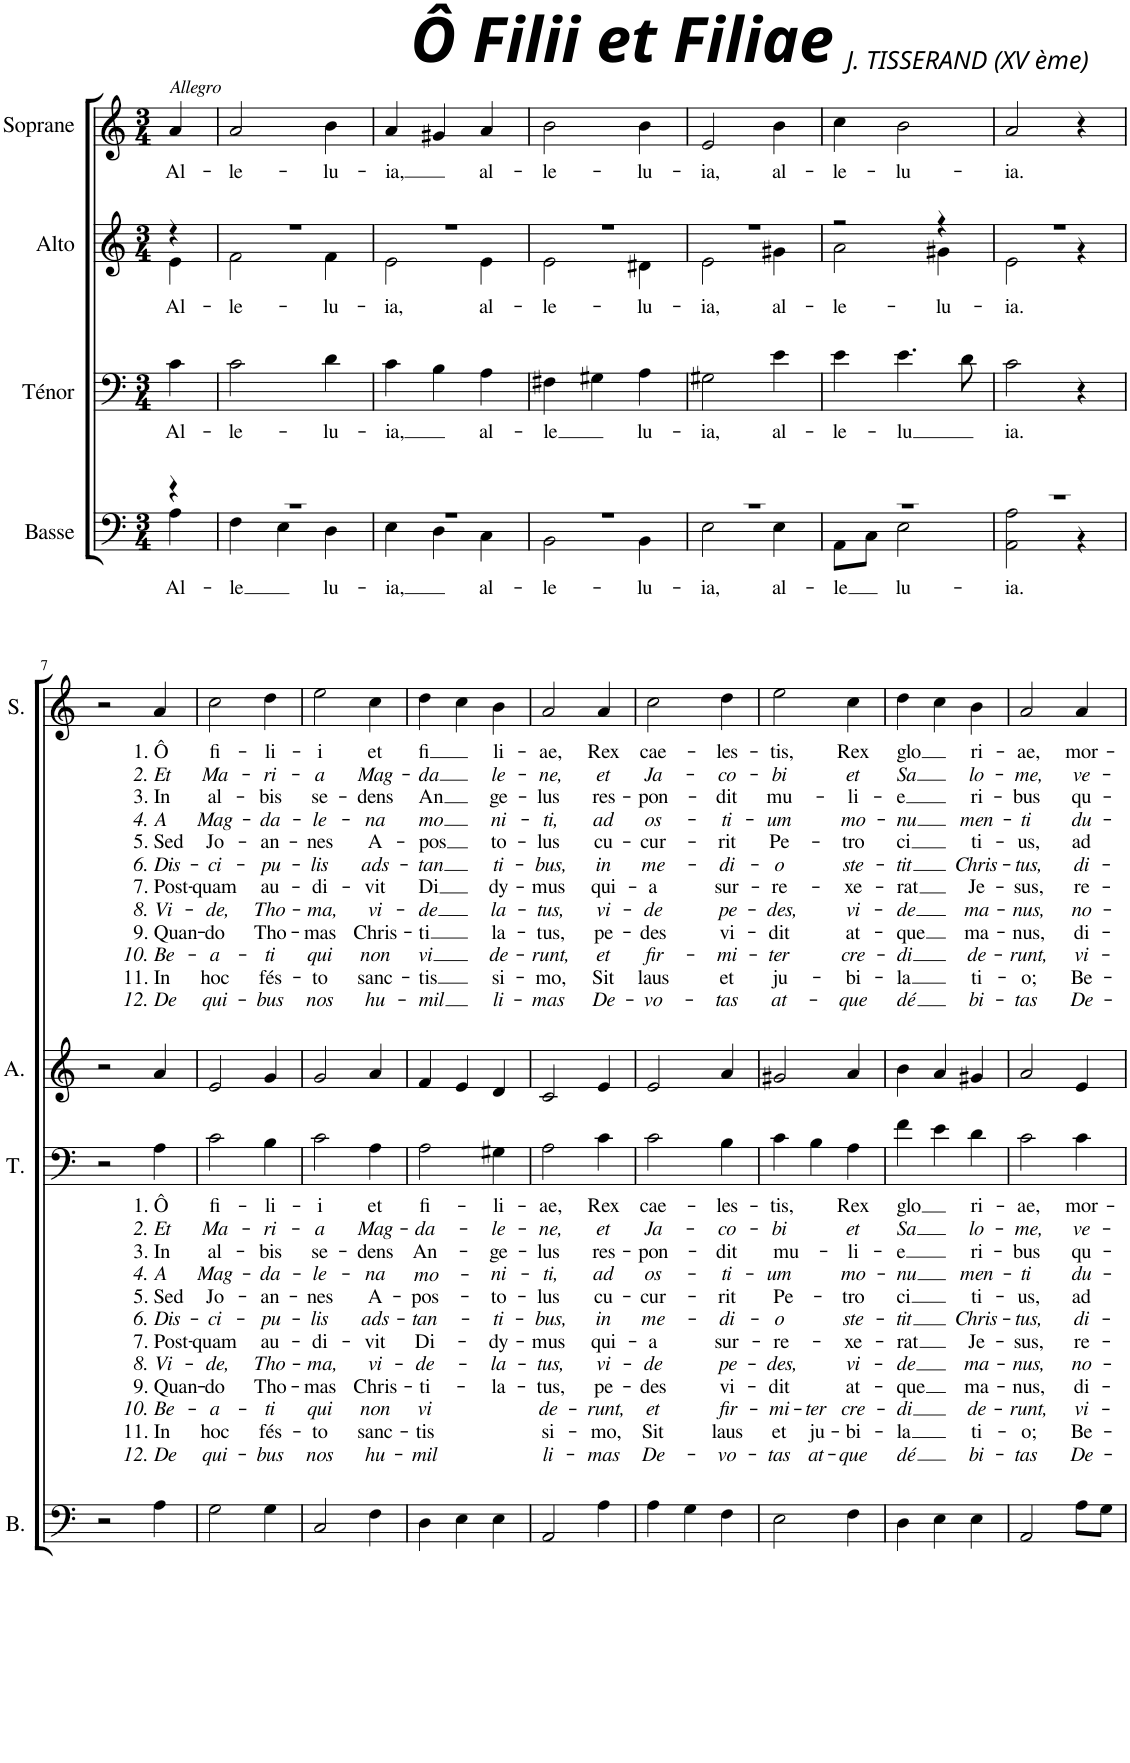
**kern	**text	**kern	**text	**text	**text	**text	**text	**text	**text	**text	**text	**text	**text	**text	**kern	**text	**kern	**text	**text	**text	**text	**text	**text	**text	**text	**text	**text	**text	**text
*part4	*part4	*part3	*part3	*part3	*part3	*part3	*part3	*part3	*part3	*part3	*part3	*part3	*part3	*part3	*part2	*part2	*part1	*part1	*part1	*part1	*part1	*part1	*part1	*part1	*part1	*part1	*part1	*part1	*part1
*staff4	*staff4	*staff3	*staff3	*staff3	*staff3	*staff3	*staff3	*staff3	*staff3	*staff3	*staff3	*staff3	*staff3	*staff3	*staff2	*staff2	*staff1	*staff1	*staff1	*staff1	*staff1	*staff1	*staff1	*staff1	*staff1	*staff1	*staff1	*staff1	*staff1
*I"Basse	*	*I"Ténor	*	*	*	*	*	*	*	*	*	*	*	*	*I"Alto	*	*I"Soprane	*	*	*	*	*	*	*	*	*	*	*	*
*I'B.	*	*I'T.	*	*	*	*	*	*	*	*	*	*	*	*	*I'A.	*	*I'S.	*	*	*	*	*	*	*	*	*	*	*	*
*clefF4	*	*clefF4	*	*	*	*	*	*	*	*	*	*	*	*	*clefG2	*	*clefG2	*	*	*	*	*	*	*	*	*	*	*	*
*k[]	*	*k[]	*	*	*	*	*	*	*	*	*	*	*	*	*k[]	*	*k[]	*	*	*	*	*	*	*	*	*	*	*	*
*M3/4	*	*M3/4	*	*	*	*	*	*	*	*	*	*	*	*	*M3/4	*	*M3/4	*	*	*	*	*	*	*	*	*	*	*	*
=	=	=	=	=	=	=	=	=	=	=	=	=	=	=	=	=	=	=	=	=	=	=	=	=	=	=	=	=	=
*^	*	*	*	*	*	*	*	*	*	*	*	*	*	*	*	*	*	*	*	*	*	*	*	*	*	*	*	*	*
!	!	!	!	!	!	!	!	!	!	!	!	!	!	!	!	!	!	!LO:TX:a:i:t=Allegro	!	!	!	!	!	!	!	!	!	!	!	!
!	!	!LO:LY:b	!	!LO:LY:b	!	!	!	!	!	!	!	!	!	!	!	!	!LO:LY:b	!	!LO:LY:b	!	!	!	!	!	!	!	!	!	!	!
*	*	*	*	*	*	*	*	*	*	*	*	*	*	*	*	*^	*	*	*	*	*	*	*	*	*	*	*	*	*	*
4r	4A\	Al-	4c\	Al-	.	.	.	.	.	.	.	.	.	.	.	4r	4e\	Al-	4a/	Al-	.	.	.	.	.	.	.	.	.	.	.
=1	=1	=1	=1	=1	=1	=1	=1	=1	=1	=1	=1	=1	=1	=1	=1	=1	=1	=1	=1	=1	=1	=1	=1	=1	=1	=1	=1	=1	=1	=1	=1
!	!	!LO:LY:b	!	!LO:LY:b	!	!	!	!	!	!	!	!	!	!	!	!	!	!LO:LY:b	!	!LO:LY:b	!	!	!	!	!	!	!	!	!	!	!
2.r	4F\	-le	2c\	-le-	.	.	.	.	.	.	.	.	.	.	.	2.r	2f\	-le-	2a/	-le-	.	.	.	.	.	.	.	.	.	.	.
.	4E\	.	.	.	.	.	.	.	.	.	.	.	.	.	.	.	.	.	.	.	.	.	.	.	.	.	.	.	.	.	.
!	!	!LO:LY:b	!	!LO:LY:b	!	!	!	!	!	!	!	!	!	!	!	!	!	!LO:LY:b	!	!LO:LY:b	!	!	!	!	!	!	!	!	!	!	!
.	4D\	lu-	4d\	-lu-	.	.	.	.	.	.	.	.	.	.	.	.	4f\	-lu-	4b\	-lu-	.	.	.	.	.	.	.	.	.	.	.
=2	=2	=2	=2	=2	=2	=2	=2	=2	=2	=2	=2	=2	=2	=2	=2	=2	=2	=2	=2	=2	=2	=2	=2	=2	=2	=2	=2	=2	=2	=2	=2
!	!	!LO:LY:b	!	!LO:LY:b	!	!	!	!	!	!	!	!	!	!	!	!	!	!LO:LY:b	!	!LO:LY:b	!	!	!	!	!	!	!	!	!	!	!
2.r	4E\	-ia,	4c\	-ia,	.	.	.	.	.	.	.	.	.	.	.	2.r	2e\	-ia,	4a/	-ia,	.	.	.	.	.	.	.	.	.	.	.
.	4D\	.	4B\	.	.	.	.	.	.	.	.	.	.	.	.	.	.	.	4g#X/	.	.	.	.	.	.	.	.	.	.	.	.
!	!	!LO:LY:b	!	!LO:LY:b	!	!	!	!	!	!	!	!	!	!	!	!	!	!LO:LY:b	!	!LO:LY:b	!	!	!	!	!	!	!	!	!	!	!
.	4C\	al-	4A\	al-	.	.	.	.	.	.	.	.	.	.	.	.	4e\	al-	4a/	al-	.	.	.	.	.	.	.	.	.	.	.
=3	=3	=3	=3	=3	=3	=3	=3	=3	=3	=3	=3	=3	=3	=3	=3	=3	=3	=3	=3	=3	=3	=3	=3	=3	=3	=3	=3	=3	=3	=3	=3
!	!	!LO:LY:b	!	!LO:LY:b	!	!	!	!	!	!	!	!	!	!	!	!	!	!LO:LY:b	!	!LO:LY:b	!	!	!	!	!	!	!	!	!	!	!
2.r	2BB\	-le-	4F#X\	-le	.	.	.	.	.	.	.	.	.	.	.	2.r	2e\	-le-	2b\	-le-	.	.	.	.	.	.	.	.	.	.	.
.	.	.	4G#X\	.	.	.	.	.	.	.	.	.	.	.	.	.	.	.	.	.	.	.	.	.	.	.	.	.	.	.	.
!	!	!LO:LY:b	!	!LO:LY:b	!	!	!	!	!	!	!	!	!	!	!	!	!	!LO:LY:b	!	!LO:LY:b	!	!	!	!	!	!	!	!	!	!	!
.	4BB\	-lu-	4A\	lu-	.	.	.	.	.	.	.	.	.	.	.	.	4d#X\	-lu-	4b\	-lu-	.	.	.	.	.	.	.	.	.	.	.
=4	=4	=4	=4	=4	=4	=4	=4	=4	=4	=4	=4	=4	=4	=4	=4	=4	=4	=4	=4	=4	=4	=4	=4	=4	=4	=4	=4	=4	=4	=4	=4
!	!	!LO:LY:b	!	!LO:LY:b	!	!	!	!	!	!	!	!	!	!	!	!	!	!LO:LY:b	!	!LO:LY:b	!	!	!	!	!	!	!	!	!	!	!
2.r	2E\	-ia,	2G#X\	-ia,	.	.	.	.	.	.	.	.	.	.	.	2.r	2e\	-ia,	2e/	-ia,	.	.	.	.	.	.	.	.	.	.	.
!	!	!LO:LY:b	!	!LO:LY:b	!	!	!	!	!	!	!	!	!	!	!	!	!	!LO:LY:b	!	!LO:LY:b	!	!	!	!	!	!	!	!	!	!	!
.	4E\	al-	4e\	al-	.	.	.	.	.	.	.	.	.	.	.	.	4g#X\	al-	4b\	al-	.	.	.	.	.	.	.	.	.	.	.
=5	=5	=5	=5	=5	=5	=5	=5	=5	=5	=5	=5	=5	=5	=5	=5	=5	=5	=5	=5	=5	=5	=5	=5	=5	=5	=5	=5	=5	=5	=5	=5
!	!	!LO:LY:b	!	!LO:LY:b	!	!	!	!	!	!	!	!	!	!	!	!	!	!LO:LY:b	!	!LO:LY:b	!	!	!	!	!	!	!	!	!	!	!
2.r	8AA\L	-le	4e\	-le-	.	.	.	.	.	.	.	.	.	.	.	2r	2a\	-le-	4cc\	-le-	.	.	.	.	.	.	.	.	.	.	.
.	8C\J	.	.	.	.	.	.	.	.	.	.	.	.	.	.	.	.	.	.	.	.	.	.	.	.	.	.	.	.	.	.
!	!	!LO:LY:b	!	!LO:LY:b	!	!	!	!	!	!	!	!	!	!	!	!	!	!	!	!LO:LY:b	!	!	!	!	!	!	!	!	!	!	!
.	2E\	lu-	4.e\	-lu	.	.	.	.	.	.	.	.	.	.	.	.	.	.	2b\	-lu-	.	.	.	.	.	.	.	.	.	.	.
!	!	!	!	!	!	!	!	!	!	!	!	!	!	!	!	!	!	!LO:LY:b	!	!	!	!	!	!	!	!	!	!	!	!	!
.	.	.	.	.	.	.	.	.	.	.	.	.	.	.	.	4r	4g#X\	-lu-	.	.	.	.	.	.	.	.	.	.	.	.	.
.	.	.	8d\	.	.	.	.	.	.	.	.	.	.	.	.	.	.	.	.	.	.	.	.	.	.	.	.	.	.	.	.
=6	=6	=6	=6	=6	=6	=6	=6	=6	=6	=6	=6	=6	=6	=6	=6	=6	=6	=6	=6	=6	=6	=6	=6	=6	=6	=6	=6	=6	=6	=6	=6
!	!	!LO:LY:b	!	!LO:LY:b	!	!	!	!	!	!	!	!	!	!	!	!	!	!LO:LY:b	!	!LO:LY:b	!	!	!	!	!	!	!	!	!	!	!
2.r	2AA\ 2A\	-ia.	2c\	ia.	.	.	.	.	.	.	.	.	.	.	.	2.r	2e\	-ia.	2a/	-ia.	.	.	.	.	.	.	.	.	.	.	.
.	4r	.	4r	.	.	.	.	.	.	.	.	.	.	.	.	.	4r	.	4r	.	.	.	.	.	.	.	.	.	.	.	.
*v	*v	*	*	*	*	*	*	*	*	*	*	*	*	*	*	*v	*v	*	*	*	*	*	*	*	*	*	*	*	*	*	*
!!LO:LB:g=z
=7	=7	=7	=7	=7	=7	=7	=7	=7	=7	=7	=7	=7	=7	=7	=7	=7	=7	=7	=7	=7	=7	=7	=7	=7	=7	=7	=7	=7	=7
2r	.	2r	.	.	.	.	.	.	.	.	.	.	.	.	2r	.	2r	.	.	.	.	.	.	.	.	.	.	.	.
!	!	!	!LO:LY:b	!LO:LY:b	!LO:LY:b	!LO:LY:b	!LO:LY:b	!LO:LY:b	!LO:LY:b	!LO:LY:b	!LO:LY:b	!LO:LY:b	!LO:LY:b	!LO:LY:b	!	!	!	!LO:LY:b	!LO:LY:b	!LO:LY:b	!LO:LY:b	!LO:LY:b	!LO:LY:b	!LO:LY:b	!LO:LY:b	!LO:LY:b	!LO:LY:b	!LO:LY:b	!LO:LY:b
4A\	.	4A\	1. Ô	2. Et	3. In	4. A	5. Sed	6. Dis-	7. Post-	8. Vi-	9. Quan-	10. Be-	11. In	12. De	4a/	.	4a/	1. Ô	2. Et	3. In	4. A	5. Sed	6. Dis-	7. Post-	8. Vi-	9. Quan-	10. Be-	11. In	12. De
=8	=8	=8	=8	=8	=8	=8	=8	=8	=8	=8	=8	=8	=8	=8	=8	=8	=8	=8	=8	=8	=8	=8	=8	=8	=8	=8	=8	=8	=8
!	!	!	!LO:LY:b	!LO:LY:b	!LO:LY:b	!LO:LY:b	!LO:LY:b	!LO:LY:b	!LO:LY:b	!LO:LY:b	!LO:LY:b	!LO:LY:b	!LO:LY:b	!LO:LY:b	!	!	!	!LO:LY:b	!LO:LY:b	!LO:LY:b	!LO:LY:b	!LO:LY:b	!LO:LY:b	!LO:LY:b	!LO:LY:b	!LO:LY:b	!LO:LY:b	!LO:LY:b	!LO:LY:b
2G\	.	2c\	fi-	Ma-	al-	Mag-	Jo-	-ci-	-quam	-de,	-do	-a-	hoc	qui-	2e/	.	2cc\	fi-	Ma-	al-	Mag-	Jo-	-ci-	-quam	-de,	-do	-a-	hoc	qui-
!	!	!	!LO:LY:b	!LO:LY:b	!LO:LY:b	!LO:LY:b	!LO:LY:b	!LO:LY:b	!LO:LY:b	!LO:LY:b	!LO:LY:b	!LO:LY:b	!LO:LY:b	!LO:LY:b	!	!	!	!LO:LY:b	!LO:LY:b	!LO:LY:b	!LO:LY:b	!LO:LY:b	!LO:LY:b	!LO:LY:b	!LO:LY:b	!LO:LY:b	!LO:LY:b	!LO:LY:b	!LO:LY:b
4G\	.	4B\	-li-	-ri-	-bis	-da-	-an-	-pu-	au-	Tho-	Tho-	-ti	fés-	-bus	4g/	.	4dd\	-li-	-ri-	-bis	-da-	-an-	-pu-	au-	Tho-	Tho-	-ti	fés-	-bus
=9	=9	=9	=9	=9	=9	=9	=9	=9	=9	=9	=9	=9	=9	=9	=9	=9	=9	=9	=9	=9	=9	=9	=9	=9	=9	=9	=9	=9	=9
!	!	!	!LO:LY:b	!LO:LY:b	!LO:LY:b	!LO:LY:b	!LO:LY:b	!LO:LY:b	!LO:LY:b	!LO:LY:b	!LO:LY:b	!LO:LY:b	!LO:LY:b	!LO:LY:b	!	!	!	!LO:LY:b	!LO:LY:b	!LO:LY:b	!LO:LY:b	!LO:LY:b	!LO:LY:b	!LO:LY:b	!LO:LY:b	!LO:LY:b	!LO:LY:b	!LO:LY:b	!LO:LY:b
2C/	.	2c\	-i	-a	se-	-le-	-nes	-lis	-di-	-ma,	-mas	qui	-to	nos	2g/	.	2ee\	-i	-a	se-	-le-	-nes	-lis	-di-	-ma,	-mas	qui	-to	nos
!	!	!	!LO:LY:b	!LO:LY:b	!LO:LY:b	!LO:LY:b	!LO:LY:b	!LO:LY:b	!LO:LY:b	!LO:LY:b	!LO:LY:b	!LO:LY:b	!LO:LY:b	!LO:LY:b	!	!	!	!LO:LY:b	!LO:LY:b	!LO:LY:b	!LO:LY:b	!LO:LY:b	!LO:LY:b	!LO:LY:b	!LO:LY:b	!LO:LY:b	!LO:LY:b	!LO:LY:b	!LO:LY:b
4F\	.	4A\	et	Mag-	-dens	-na	A-	ads-	-vit	vi-	Chris-	non	sanc-	hu-	4a/	.	4cc\	et	Mag-	-dens	-na	A-	ads-	-vit	vi-	Chris-	non	sanc-	hu-
=10	=10	=10	=10	=10	=10	=10	=10	=10	=10	=10	=10	=10	=10	=10	=10	=10	=10	=10	=10	=10	=10	=10	=10	=10	=10	=10	=10	=10	=10
!	!	!	!LO:LY:b	!LO:LY:b	!LO:LY:b	!LO:LY:b	!LO:LY:b	!LO:LY:b	!LO:LY:b	!LO:LY:b	!LO:LY:b	!LO:LY:b	!LO:LY:b	!LO:LY:b	!	!	!	!LO:LY:b	!LO:LY:b	!LO:LY:b	!LO:LY:b	!LO:LY:b	!LO:LY:b	!LO:LY:b	!LO:LY:b	!LO:LY:b	!LO:LY:b	!LO:LY:b	!LO:LY:b
4D\	.	2A\	fi-	-da-	An-	mo-	-pos-	-tan-	-Di-	-de-	-ti-	vi	-tis	-mil	4f/	.	4dd\	fi	-da	An	mo	-pos	-tan	-Di	-de	-ti	vi	-tis	-mil
4E\	.	.	.	.	.	.	.	.	.	.	.	.	.	.	4e/	.	4cc\	.	.	.	.	.	.	.	.	.	.	.	.
!	!	!	!LO:LY:b	!LO:LY:b	!LO:LY:b	!LO:LY:b	!LO:LY:b	!LO:LY:b	!LO:LY:b	!LO:LY:b	!LO:LY:b	!	!	!	!	!	!	!LO:LY:b	!LO:LY:b	!LO:LY:b	!LO:LY:b	!LO:LY:b	!LO:LY:b	!LO:LY:b	!LO:LY:b	!LO:LY:b	!LO:LY:b	!LO:LY:b	!LO:LY:b
4E\	.	4G#X\	-li-	-le-	-ge-	-ni-	-to-	-ti-	-dy-	-la-	-la-	.	.	.	4d/	.	4b\	li-	le-	ge-	ni-	to-	ti-	dy-	la-	la-	de-	si-	li-
=11	=11	=11	=11	=11	=11	=11	=11	=11	=11	=11	=11	=11	=11	=11	=11	=11	=11	=11	=11	=11	=11	=11	=11	=11	=11	=11	=11	=11	=11
!	!	!	!LO:LY:b	!LO:LY:b	!LO:LY:b	!LO:LY:b	!LO:LY:b	!LO:LY:b	!LO:LY:b	!LO:LY:b	!LO:LY:b	!LO:LY:b	!LO:LY:b	!LO:LY:b	!	!	!	!LO:LY:b	!LO:LY:b	!LO:LY:b	!LO:LY:b	!LO:LY:b	!LO:LY:b	!LO:LY:b	!LO:LY:b	!LO:LY:b	!LO:LY:b	!LO:LY:b	!LO:LY:b
2AA/	.	2A\	-ae,	-ne,	-lus	-ti,	-lus	-bus,	-mus	-tus,	-tus,	de-	si-	li-	2c/	.	2a/	-ae,	-ne,	-lus	-ti,	-lus	-bus,	-mus	-tus,	-tus,	-runt,	-mo,	-mas
!	!	!	!LO:LY:b	!LO:LY:b	!LO:LY:b	!LO:LY:b	!LO:LY:b	!LO:LY:b	!LO:LY:b	!LO:LY:b	!LO:LY:b	!LO:LY:b	!LO:LY:b	!LO:LY:b	!	!	!	!LO:LY:b	!LO:LY:b	!LO:LY:b	!LO:LY:b	!LO:LY:b	!LO:LY:b	!LO:LY:b	!LO:LY:b	!LO:LY:b	!LO:LY:b	!LO:LY:b	!LO:LY:b
4A\	.	4c\	Rex	et	res-	ad	cu-	in	qui-	vi-	pe-	-runt,	-mo,	-mas	4e/	.	4a/	Rex	et	res-	ad	cu-	in	qui-	vi-	pe-	et	Sit	De-
=12	=12	=12	=12	=12	=12	=12	=12	=12	=12	=12	=12	=12	=12	=12	=12	=12	=12	=12	=12	=12	=12	=12	=12	=12	=12	=12	=12	=12	=12
!	!	!	!LO:LY:b	!LO:LY:b	!LO:LY:b	!LO:LY:b	!LO:LY:b	!LO:LY:b	!LO:LY:b	!LO:LY:b	!LO:LY:b	!LO:LY:b	!LO:LY:b	!LO:LY:b	!	!	!	!LO:LY:b	!LO:LY:b	!LO:LY:b	!LO:LY:b	!LO:LY:b	!LO:LY:b	!LO:LY:b	!LO:LY:b	!LO:LY:b	!LO:LY:b	!LO:LY:b	!LO:LY:b
4A\	.	2c\	cae-	Ja-	-pon-	os-	-cur-	me-	-a	-de	-des	et	Sit	De-	2e/	.	2cc\	cae-	Ja-	-pon-	os-	-cur-	me-	-a	-de	-des	fir-	laus	-vo-
4G\	.	.	.	.	.	.	.	.	.	.	.	.	.	.	.	.	.	.	.	.	.	.	.	.	.	.	.	.	.
!	!	!	!LO:LY:b	!LO:LY:b	!LO:LY:b	!LO:LY:b	!LO:LY:b	!LO:LY:b	!LO:LY:b	!LO:LY:b	!LO:LY:b	!LO:LY:b	!LO:LY:b	!LO:LY:b	!	!	!	!LO:LY:b	!LO:LY:b	!LO:LY:b	!LO:LY:b	!LO:LY:b	!LO:LY:b	!LO:LY:b	!LO:LY:b	!LO:LY:b	!LO:LY:b	!LO:LY:b	!LO:LY:b
4F\	.	4B\	-les-	-co-	-dit	-ti-	-rit	-di-	sur-	pe-	vi-	fir-	laus	-vo-	4a/	.	4dd\	-les-	-co-	-dit	-ti-	-rit	-di-	sur-	pe-	vi-	-mi-	et	-tas
=13	=13	=13	=13	=13	=13	=13	=13	=13	=13	=13	=13	=13	=13	=13	=13	=13	=13	=13	=13	=13	=13	=13	=13	=13	=13	=13	=13	=13	=13
!	!	!	!LO:LY:b	!LO:LY:b	!LO:LY:b	!LO:LY:b	!LO:LY:b	!LO:LY:b	!LO:LY:b	!LO:LY:b	!LO:LY:b	!LO:LY:b	!LO:LY:b	!LO:LY:b	!	!	!	!LO:LY:b	!LO:LY:b	!LO:LY:b	!LO:LY:b	!LO:LY:b	!LO:LY:b	!LO:LY:b	!LO:LY:b	!LO:LY:b	!LO:LY:b	!LO:LY:b	!LO:LY:b
2E\	.	4c\	-tis,	-bi	mu-	-um	Pe-	-o	-re-	-des,	-dit	-mi-	et	-tas	2g#X/	.	2ee\	-tis,	-bi	mu-	-um	Pe-	-o	-re-	-des,	-dit	-ter	ju-	at-
!	!	!	!	!	!	!	!	!	!	!	!	!LO:LY:b	!LO:LY:b	!LO:LY:b	!	!	!	!	!	!	!	!	!	!	!	!	!	!	!
.	.	4B\	.	.	.	.	.	.	.	.	.	-ter	ju-	at-	.	.	.	.	.	.	.	.	.	.	.	.	.	.	.
!	!	!	!LO:LY:b	!LO:LY:b	!LO:LY:b	!LO:LY:b	!LO:LY:b	!LO:LY:b	!LO:LY:b	!LO:LY:b	!LO:LY:b	!LO:LY:b	!LO:LY:b	!LO:LY:b	!	!	!	!LO:LY:b	!LO:LY:b	!LO:LY:b	!LO:LY:b	!LO:LY:b	!LO:LY:b	!LO:LY:b	!LO:LY:b	!LO:LY:b	!LO:LY:b	!LO:LY:b	!LO:LY:b
4F\	.	4A\	Rex	et	-li-	mo-	-tro	ste-	-xe-	vi-	at-	cre-	-bi-	-que	4a/	.	4cc\	Rex	et	-li-	mo-	-tro	ste-	-xe-	vi-	at-	cre-	-bi-	-que
=14	=14	=14	=14	=14	=14	=14	=14	=14	=14	=14	=14	=14	=14	=14	=14	=14	=14	=14	=14	=14	=14	=14	=14	=14	=14	=14	=14	=14	=14
!	!	!	!LO:LY:b	!LO:LY:b	!LO:LY:b	!LO:LY:b	!LO:LY:b	!LO:LY:b	!LO:LY:b	!LO:LY:b	!LO:LY:b	!LO:LY:b	!LO:LY:b	!LO:LY:b	!	!	!	!LO:LY:b	!LO:LY:b	!LO:LY:b	!LO:LY:b	!LO:LY:b	!LO:LY:b	!LO:LY:b	!LO:LY:b	!LO:LY:b	!LO:LY:b	!LO:LY:b	!LO:LY:b
4D\	.	4f\	glo	-Sa	-e	-nu	ci	-tit	-rat	-de	-que	-di	-la	dé	4b\	.	4dd\	glo	-Sa	-e	-nu	ci	-tit	-rat	-de	-que	-di	-la	dé
4E\	.	4e\	.	.	.	.	.	.	.	.	.	.	.	.	4a/	.	4cc\	.	.	.	.	.	.	.	.	.	.	.	.
!	!	!	!LO:LY:b	!LO:LY:b	!LO:LY:b	!LO:LY:b	!LO:LY:b	!LO:LY:b	!LO:LY:b	!LO:LY:b	!LO:LY:b	!LO:LY:b	!LO:LY:b	!LO:LY:b	!	!	!	!LO:LY:b	!LO:LY:b	!LO:LY:b	!LO:LY:b	!LO:LY:b	!LO:LY:b	!LO:LY:b	!LO:LY:b	!LO:LY:b	!LO:LY:b	!LO:LY:b	!LO:LY:b
4E\	.	4d\	ri-	lo-	ri-	men-	ti-	Chris-	Je-	ma-	ma-	de-	ti-	bi-	4g#X/	.	4b\	ri-	lo-	ri-	men-	ti-	Chris-	Je-	ma-	ma-	de-	ti-	bi-
=15	=15	=15	=15	=15	=15	=15	=15	=15	=15	=15	=15	=15	=15	=15	=15	=15	=15	=15	=15	=15	=15	=15	=15	=15	=15	=15	=15	=15	=15
!	!	!	!LO:LY:b	!LO:LY:b	!LO:LY:b	!LO:LY:b	!LO:LY:b	!LO:LY:b	!LO:LY:b	!LO:LY:b	!LO:LY:b	!LO:LY:b	!LO:LY:b	!LO:LY:b	!	!	!	!LO:LY:b	!LO:LY:b	!LO:LY:b	!LO:LY:b	!LO:LY:b	!LO:LY:b	!LO:LY:b	!LO:LY:b	!LO:LY:b	!LO:LY:b	!LO:LY:b	!LO:LY:b
2AA/	.	2c\	-ae,	-me,	-bus	-ti	-us,	-tus,	-sus,	-nus,	-nus,	-runt,	-o;	-tas	2a/	.	2a/	-ae,	-me,	-bus	-ti	-us,	-tus,	-sus,	-nus,	-nus,	-runt,	-o;	-tas
!	!	!	!LO:LY:b	!LO:LY:b	!LO:LY:b	!LO:LY:b	!LO:LY:b	!LO:LY:b	!LO:LY:b	!LO:LY:b	!LO:LY:b	!LO:LY:b	!LO:LY:b	!LO:LY:b	!	!	!	!LO:LY:b	!LO:LY:b	!LO:LY:b	!LO:LY:b	!LO:LY:b	!LO:LY:b	!LO:LY:b	!LO:LY:b	!LO:LY:b	!LO:LY:b	!LO:LY:b	!LO:LY:b
8A\L	.	4c\	mor-	ve-	qu-	du-	ad	di-	re-	no-	di-	vi-	Be-	De-	4e/	.	4a/	mor-	ve-	qu-	du-	ad	di-	re-	no-	di-	vi-	Be-	De-
8G\J	.	.	.	.	.	.	.	.	.	.	.	.	.	.	.	.	.	.	.	.	.	.	.	.	.	.	.	.	.
=	=	=	=	=	=	=	=	=	=	=	=	=	=	=	=	=	=	=	=	=	=	=	=	=	=	=	=	=	=
*-	*-	*-	*-	*-	*-	*-	*-	*-	*-	*-	*-	*-	*-	*-	*-	*-	*-	*-	*-	*-	*-	*-	*-	*-	*-	*-	*-	*-	*-
